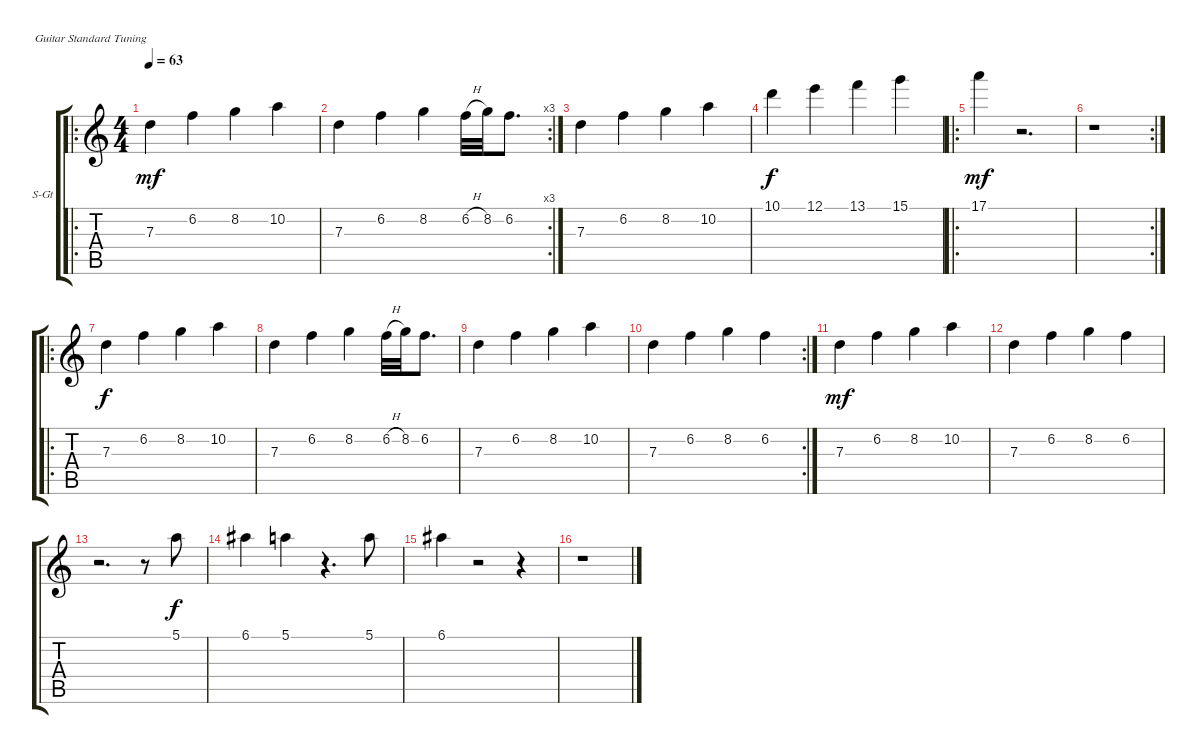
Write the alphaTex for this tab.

\defaultSystemsLayout 4
\bracketExtendMode groupsimilarinstruments
\firstSystemTrackNameOrientation horizontal
\otherSystemsTrackNameOrientation horizontal
\track ("Solo" "S-Gt") {instrument acousticguitarsteel}
\staff {score tabs}
\tuning (E4 B3 G3 D3 A2 E2)
\ro
\ts (4 4)
\tempo 63
\clef g2
\ks c
7.3.4{dy mf} 6.2.4 8.2.4 10.2.4 |
\rc 3
7.3.4 6.2.4 8.2.4 6.2{h}.32 8.2.32 6.2.8{d} |
7.3.4 6.2.4 8.2.4 10.2.4 |
10.1.4{dy f} 12.1.4 13.1.4 15.1.4 |
\ro
17.1.4{dy mf} r.2{d} |
\rc 2
r.1 |
\ro
7.3.4{dy f} 6.2.4 8.2.4 10.2.4 |
7.3.4 6.2.4 8.2.4 6.2{h}.32 8.2.32 6.2.8{d} |
7.3.4 6.2.4 8.2.4 10.2.4 |
\rc 2
7.3.4 6.2.4 8.2.4 6.2.4 |
7.3.4{dy mf} 6.2.4 8.2.4 10.2.4 |
7.3.4 6.2.4 8.2.4 6.2.4 |
r.2{d} r.8 5.1.8{dy f} |
6.1.4 5.1.4 r.4{d} 5.1.8 |
6.1.4 r.2 r.4 |
r.1
